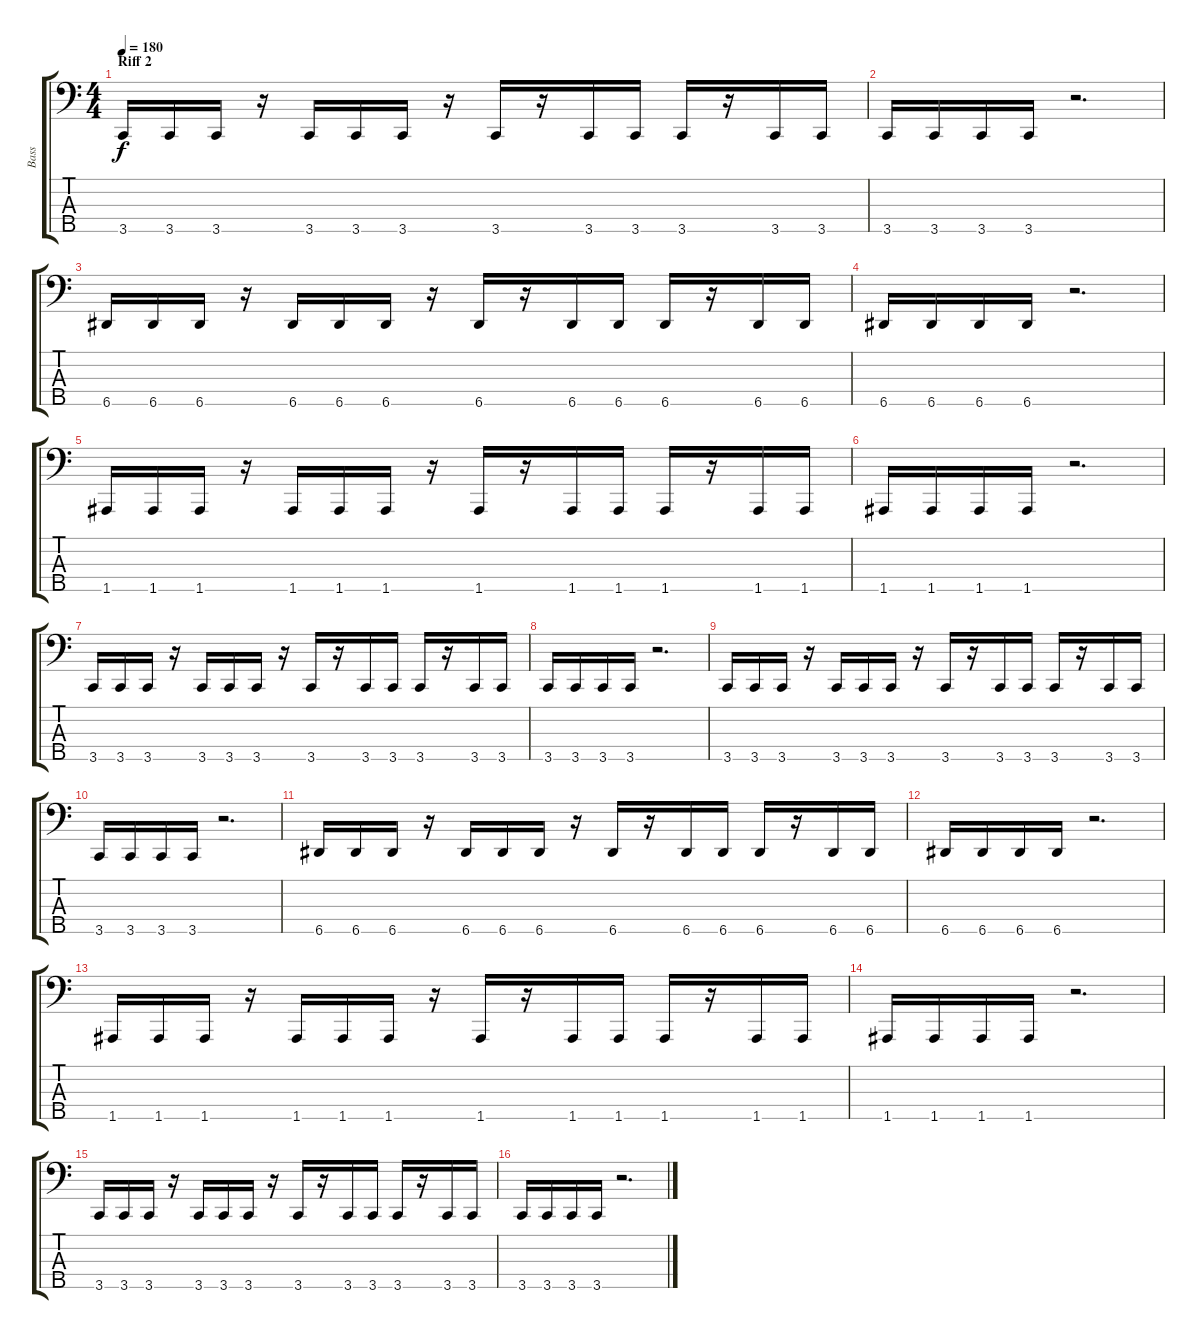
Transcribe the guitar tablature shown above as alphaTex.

\track ("Bass" "Bass") {instrument electricbassfinger}
\staff {score tabs}
\tuning (F2 C2 G1 D1 A0) {hide}
\ts (4 4)
\section ("" "Riff 2")
\tempo 180
\clef f4
\ks c
3.5.16{dy f} 3.5.16 3.5.16 r.16 3.5.16 3.5.16 3.5.16 r.16 3.5.16 r.16 3.5.16 3.5.16 3.5.16 r.16 3.5.16 3.5.16 |
3.5.16 3.5.16 3.5.16 3.5.16 r.2{d} |
6.5.16 6.5.16 6.5.16 r.16 6.5.16 6.5.16 6.5.16 r.16 6.5.16 r.16 6.5.16 6.5.16 6.5.16 r.16 6.5.16 6.5.16 |
6.5.16 6.5.16 6.5.16 6.5.16 r.2{d} |
1.5.16 1.5.16 1.5.16 r.16 1.5.16 1.5.16 1.5.16 r.16 1.5.16 r.16 1.5.16 1.5.16 1.5.16 r.16 1.5.16 1.5.16 |
1.5.16 1.5.16 1.5.16 1.5.16 r.2{d} |
3.5.16 3.5.16 3.5.16 r.16 3.5.16 3.5.16 3.5.16 r.16 3.5.16 r.16 3.5.16 3.5.16 3.5.16 r.16 3.5.16 3.5.16 |
3.5.16 3.5.16 3.5.16 3.5.16 r.2{d} |
3.5.16 3.5.16 3.5.16 r.16 3.5.16 3.5.16 3.5.16 r.16 3.5.16 r.16 3.5.16 3.5.16 3.5.16 r.16 3.5.16 3.5.16 |
3.5.16 3.5.16 3.5.16 3.5.16 r.2{d} |
6.5.16 6.5.16 6.5.16 r.16 6.5.16 6.5.16 6.5.16 r.16 6.5.16 r.16 6.5.16 6.5.16 6.5.16 r.16 6.5.16 6.5.16 |
6.5.16 6.5.16 6.5.16 6.5.16 r.2{d} |
1.5.16 1.5.16 1.5.16 r.16 1.5.16 1.5.16 1.5.16 r.16 1.5.16 r.16 1.5.16 1.5.16 1.5.16 r.16 1.5.16 1.5.16 |
1.5.16 1.5.16 1.5.16 1.5.16 r.2{d} |
3.5.16 3.5.16 3.5.16 r.16 3.5.16 3.5.16 3.5.16 r.16 3.5.16 r.16 3.5.16 3.5.16 3.5.16 r.16 3.5.16 3.5.16 |
3.5.16 3.5.16 3.5.16 3.5.16 r.2{d}
